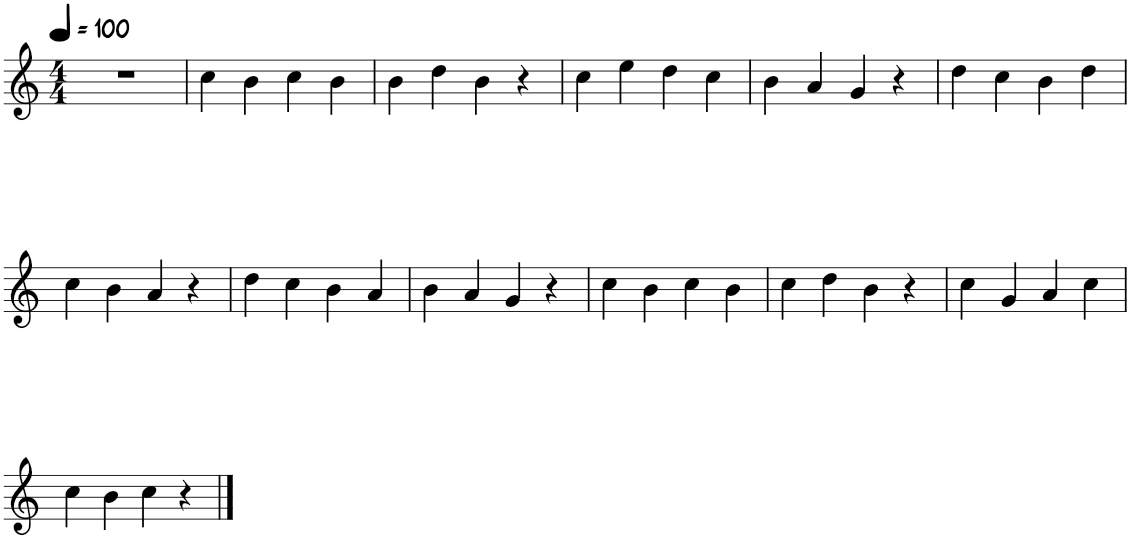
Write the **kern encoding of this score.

**kern
*part1
*staff1
*I"Piano
*I'Pno.
*clefG2
*k[]
*M4/4
*MM100
=1
1r
=2
4cc\
4b\
4cc\
4b\
=3
4b\
4dd\
4b\
4r
=4
4cc\
4ee\
4dd\
4cc\
=5
4b\
4a/
4g/
4r
=6
4dd\
4cc\
4b\
4dd\
!!LO:LB:g=z
=7
4cc\
4b\
4a/
4r
=8
4dd\
4cc\
4b\
4a/
=9
4b\
4a/
4g/
4r
=10
4cc\
4b\
4cc\
4b\
=11
4cc\
4dd\
4b\
4r
=12
4cc\
4g/
4a/
4cc\
!!LO:LB:g=z
=13
4cc\
4b\
4cc\
4r
==
*-
